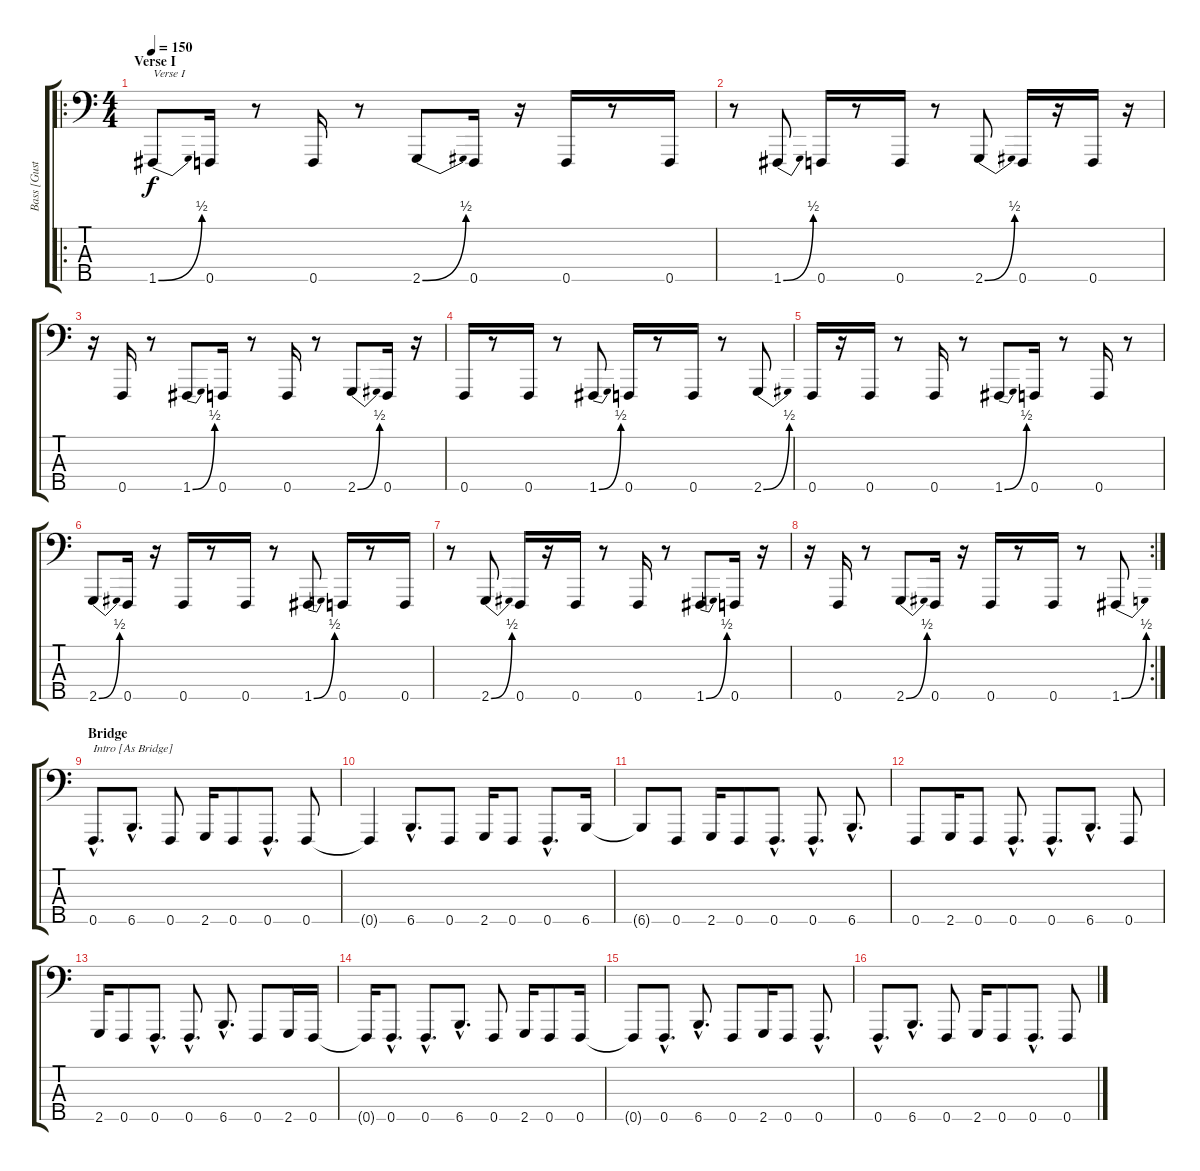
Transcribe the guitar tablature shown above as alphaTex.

\track ("Bass [Gustaf Hielm]" "Bass [Gust") {instrument electricbasspick}
\staff {score tabs}
\tuning (Eb2 Bb1 F1 C1 F0) {hide}
\ro
\ts (4 4)
\section ("" "Verse I")
\tempo 150
\clef f4
\ks c
1.5{be (bend 0 0 60 2)}.8{txt "Verse I" dy f} 0.5.16 r.8 0.5.16 r.8 2.5{be (bend 0 0 60 2)}.8 0.5.16 r.16 0.5.16 r.8 0.5.16 |
r.8 1.5{be (bend 0 0 60 2)}.8 0.5.16 r.8 0.5.16 r.8 2.5{be (bend 0 0 60 2)}.8 0.5.16 r.16 0.5.16 r.16 |
r.16 0.5.16 r.8 1.5{be (bend 0 0 60 2)}.8 0.5.16 r.8 0.5.16 r.8 2.5{be (bend 0 0 60 2)}.8 0.5.16 r.16 |
0.5.16 r.8 0.5.16 r.8 1.5{be (bend 0 0 60 2)}.8 0.5.16 r.8 0.5.16 r.8 2.5{be (bend 0 0 60 2)}.8 |
0.5.16 r.16 0.5.16 r.8 0.5.16 r.8 1.5{be (bend 0 0 60 2)}.8 0.5.16 r.8 0.5.16 r.8 |
2.5{be (bend 0 0 60 2)}.8 0.5.16 r.16 0.5.16 r.8 0.5.16 r.8 1.5{be (bend 0 0 60 2)}.8 0.5.16 r.8 0.5.16 |
r.8 2.5{be (bend 0 0 60 2)}.8 0.5.16 r.16 0.5.16 r.8 0.5.16 r.8 1.5{be (bend 0 0 60 2)}.8 0.5.16 r.16 |
\rc 2
r.16 0.5.16 r.8 2.5{be (bend 0 0 60 2)}.8 0.5.16 r.16 0.5.16 r.8 0.5.16 r.8 1.5{be (bend 0 0 60 2)}.8 |
\section ("" "Bridge")
0.5{hac}.8{d txt "Intro [As Bridge]"} 6.5{hac}.8{d} 0.5.8 2.5.16 0.5.8 0.5{hac}.8{d} 0.5.8 |
0.5{t}.4 6.5{hac}.8{d} 0.5.8 2.5.16 0.5.8 0.5{hac}.8{d} 6.5.16 |
6.5{t}.8 0.5.8 2.5.16 0.5.8 0.5{hac}.8{d} 0.5{hac}.8{d} 6.5{hac}.8{d} |
0.5.8 2.5.16 0.5.8 0.5{hac}.8{d} 0.5{hac}.8{d} 6.5{hac}.8{d} 0.5.8 |
2.5.16 0.5.8 0.5{hac}.8{d} 0.5{hac}.8{d} 6.5{hac}.8{d} 0.5.8 2.5.16 0.5.16 |
0.5{t}.16 0.5{hac}.8{d} 0.5{hac}.8{d} 6.5{hac}.8{d} 0.5.8 2.5.16 0.5.8 0.5.16 |
0.5{t}.8 0.5{hac}.8{d} 6.5{hac}.8{d} 0.5.8 2.5.16 0.5.8 0.5{hac}.8{d} |
0.5{hac}.8{d} 6.5{hac}.8{d} 0.5.8 2.5.16 0.5.8 0.5{hac}.8{d} 0.5.8
